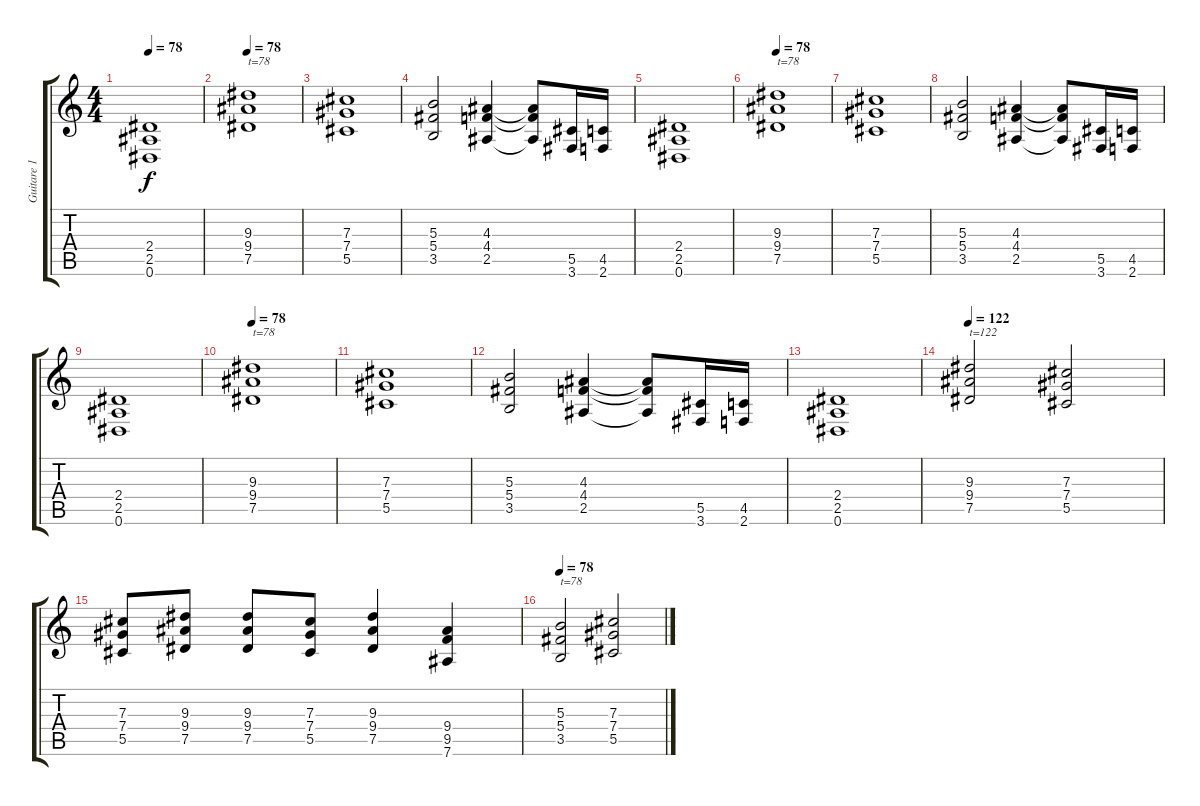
\track ("Guitare 1" "Guitare 1") {instrument overdrivenguitar}
\staff {score tabs}
\tuning (Eb4 Bb3 Gb3 Db3 Ab2 Eb2) {hide}
\ts (4 4)
\tempo 78
\clef g2
\ks c
(2.4 2.5 0.6).1{dy f} |
\tempo 78
(9.3 9.4 7.5).1{txt "t=78"} |
(7.3 7.4 5.5).1 |
(5.3 5.4 3.5).2 (4.3 4.4 2.5).4 (4.3{t} 4.4{t} 2.5{t}).8 (5.5 3.6).16 (4.5 2.6).16 |
(2.4 2.5 0.6).1 |
\tempo 78
(9.3 9.4 7.5).1{txt "t=78"} |
(7.3 7.4 5.5).1 |
(5.3 5.4 3.5).2 (4.3 4.4 2.5).4 (4.3{t} 4.4{t} 2.5{t}).8 (5.5 3.6).16 (4.5 2.6).16 |
(2.4 2.5 0.6).1 |
\tempo 78
(9.3 9.4 7.5).1{txt "t=78"} |
(7.3 7.4 5.5).1 |
(5.3 5.4 3.5).2 (4.3 4.4 2.5).4 (4.3{t} 4.4{t} 2.5{t}).8 (5.5 3.6).16 (4.5 2.6).16 |
(2.4 2.5 0.6).1 |
\tempo 122
(9.3 9.4 7.5).2{txt "t=122" instrument overdrivenguitar} (7.3 7.4 5.5).2 |
(7.3 7.4 5.5).8 (9.3 9.4 7.5).8 (9.3 9.4 7.5).8 (7.3 7.4 5.5).8 (9.3 9.4 7.5).4 (9.4 9.5 7.6).4 |
\tempo 78
(5.3 5.4 3.5).2{txt "t=78"} (7.3 7.4 5.5).2
